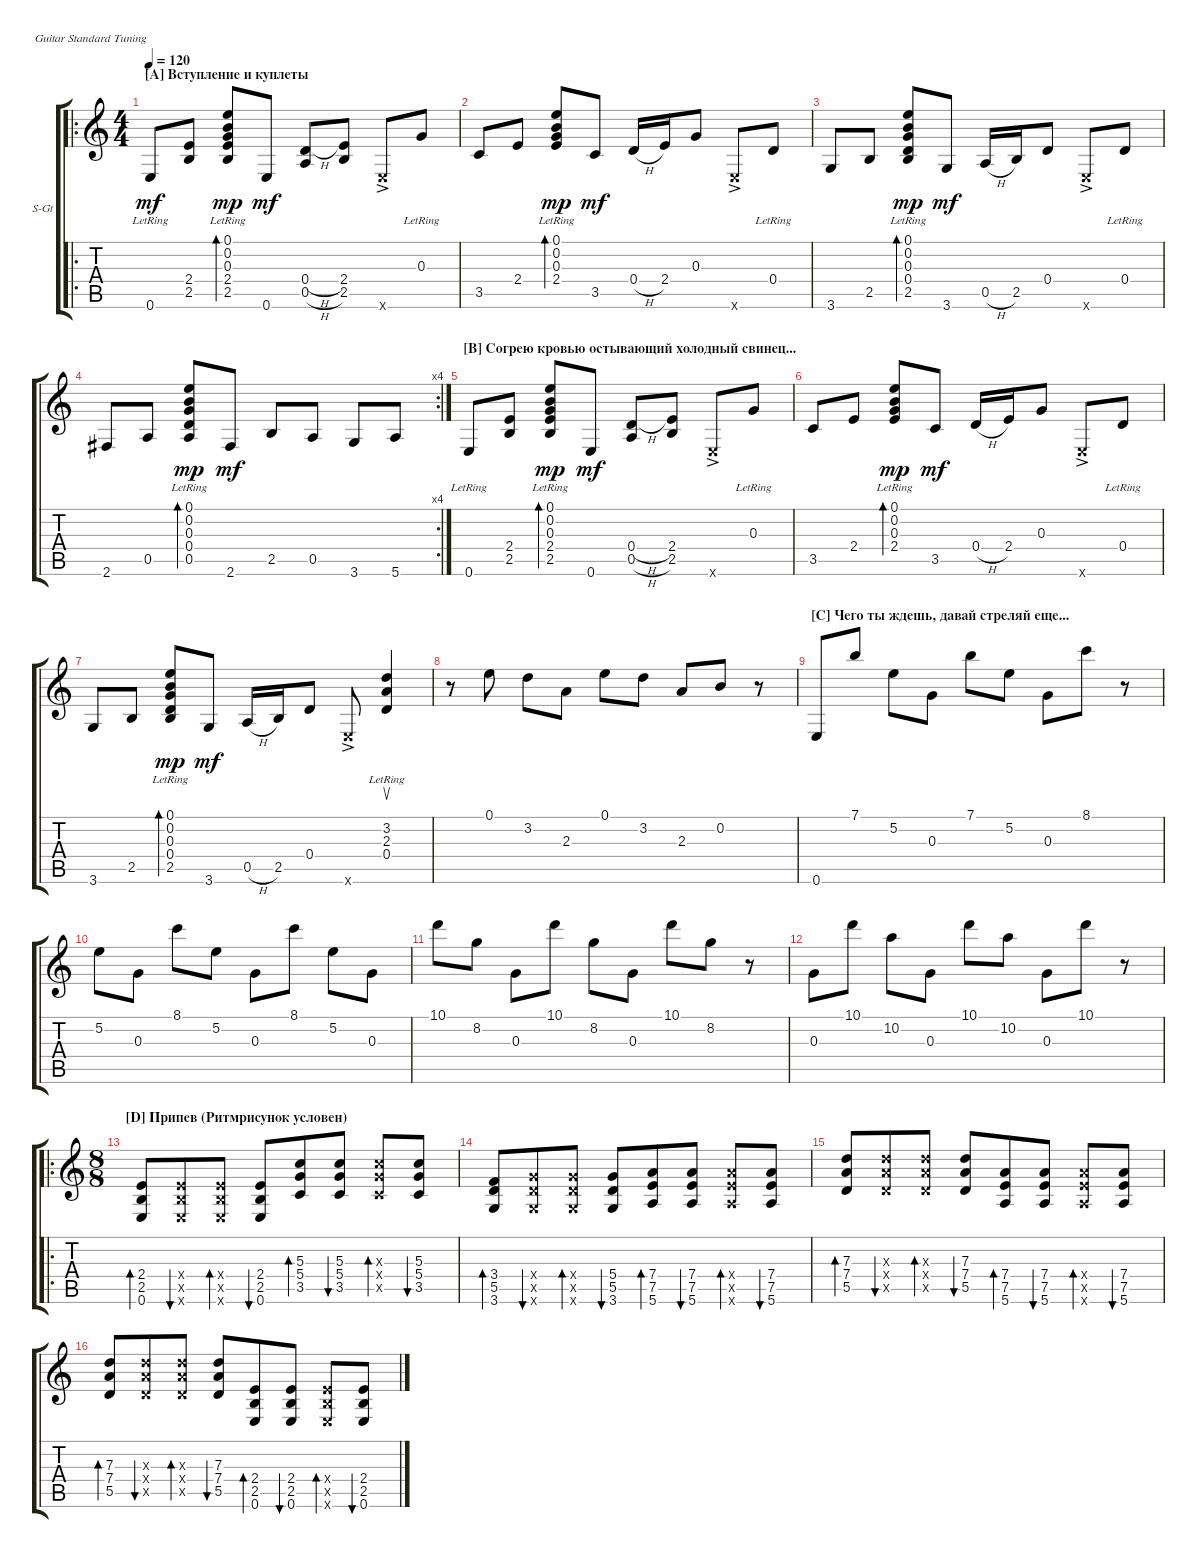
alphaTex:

\defaultSystemsLayout 4
\bracketExtendMode groupsimilarinstruments
\firstSystemTrackNameOrientation horizontal
\otherSystemsTrackNameOrientation horizontal
\track ("Acoustic Guitar" "S-Gt") {instrument acousticguitarsteel}
\staff {score tabs}
\tuning (E4 B3 G3 D3 A2 E2)
\ro
\ts (4 4)
\section ("A" "Вступление и куплеты")
\tempo 120
\clef g2
\ks c
0.6{lr}.8{dy mf instrument acousticguitarsteel} (2.4 2.5).8 (2.5{lr} 2.4 0.3{lr} 0.2{lr} 0.1{lr}).8{bd 30 dy mp} 0.6.8{dy mf} (0.5{h} 0.4{h}).8 (2.4 2.5).8 0.6{ac x}.8 0.3{lr}.8 |
3.5.8 2.4.8 (2.4{lr} 0.3{lr} 0.2{lr} 0.1{lr}).8{bd 30 dy mp} 3.5.8{dy mf} 0.4{h}.16 2.4.16 0.3.8 0.6{ac x}.8 0.4{lr}.8 |
3.6.8 2.5.8 (2.5{lr} 0.4{lr} 0.3{lr} 0.2{lr} 0.1{lr}).8{bd 30 dy mp} 3.6.8{dy mf} 0.5{h}.16 2.5.16 0.4.8 0.6{ac x}.8 0.4{lr}.8 |
\rc 4
2.6.8 0.5.8 (0.5{lr} 0.4{lr} 0.3{lr} 0.2{lr} 0.1{lr}).8{bd 30 dy mp} 2.6.8{dy mf} 2.5.8 0.5.8 3.6.8 5.6.8 |
\section ("B" "Согрею кровью остывающий холодный свинец...")
0.6{lr}.8 (2.5 2.4).8 (2.5{lr} 2.4{lr} 0.3{lr} 0.2{lr} 0.1{lr}).8{bd 30 dy mp} 0.6.8{dy mf} (0.5{h} 0.4{h}).8 (2.4 2.5).8 0.6{ac x}.8 0.3{lr}.8 |
3.5.8 2.4.8 (2.4{lr} 0.3{lr} 0.2{lr} 0.1{lr}).8{bd 30 dy mp} 3.5.8{dy mf} 0.4{h}.16 2.4.16 0.3.8 0.6{ac x}.8 0.4{lr}.8 |
3.6.8 2.5.8 (2.5{lr} 0.4{lr} 0.3{lr} 0.2{lr} 0.1{lr}).8{bd 30 dy mp} 3.6.8{dy mf} 0.5{h}.16 2.5.16 0.4.8 0.6{ac x}.8 (0.4{lr} 2.3{lr} 3.2{lr}).4{su} |
r.8 0.1.8 3.2.8 2.3.8 0.1.8 3.2.8 2.3.8 0.2.8 r.8 |
\section ("C" "Чего ты ждешь, давай стреляй еще...")
0.6.8 7.1.8 5.2.8 0.3.8 7.1.8 5.2.8 0.3.8 8.1.8 r.8 |
5.2.8 0.3.8 8.1.8 5.2.8 0.3.8 8.1.8 5.2.8 0.3.8 |
10.1.8 8.2.8 0.3.8 10.1.8 8.2.8 0.3.8 10.1.8 8.2.8 r.8 |
0.3.8 10.1.8 10.2.8 0.3.8 10.1.8 10.2.8 0.3.8 10.1.8 r.8 |
\ro
\ts (8 8)
\section ("D" "Припев (Ритмрисунок условен)")
(0.6 2.5 2.4).8{bd 30} (0.6{x} 2.5{x} 2.4{x}).8{bu 30} (0.6{x} 2.5{x} 2.4{x}).8{bd 30} (0.6 2.5 2.4).8{bu 30} (3.5 5.4 5.3).8{bd 30} (3.5 5.4 5.3).8{bu 30} (5.4{x} 3.5{x} 5.3{x}).8{bd 30} (3.5 5.4 5.3).8{bu 30} |
(3.6 5.5 3.4).8{bd 30} (3.6{x} 5.5{x} 5.4{x}).8{bu 30} (3.6{x} 5.5{x} 5.4{x}).8{bd 30} (3.6 5.4 5.5).8{bu 30} (5.6 7.5 7.4).8{bd 30} (5.6 7.5 7.4).8{bu 30} (5.6{x} 7.5{x} 7.4{x}).8{bd 30} (5.6 7.5 7.4).8{bu 30} |
(5.5 7.4 7.3).8{bd 30} (5.5{x} 7.4{x} 7.3{x}).8{bu 30} (5.5{x} 7.4{x} 7.3{x}).8{bd 30} (5.5 7.4 7.3).8{bu 30} (5.6 7.5 7.4).8{bd 30} (5.6 7.5 7.4).8{bu 30} (5.6{x} 7.5{x} 7.4{x}).8{bd 30} (5.6 7.5 7.4).8{bu 30} |
(5.5 7.4 7.3).8{bd 30} (5.5{x} 7.4{x} 7.3{x}).8{bu 30} (5.5{x} 7.3{x} 7.4{x}).8{bd 30} (5.5 7.4 7.3).8{bu 30} (2.5 0.6 2.4).8{bd 30} (0.6 2.5 2.4).8{bu 30} (0.6{x} 2.5{x} 2.4{x}).8{bd 30} (0.6 2.5 2.4).8{bu 30}
